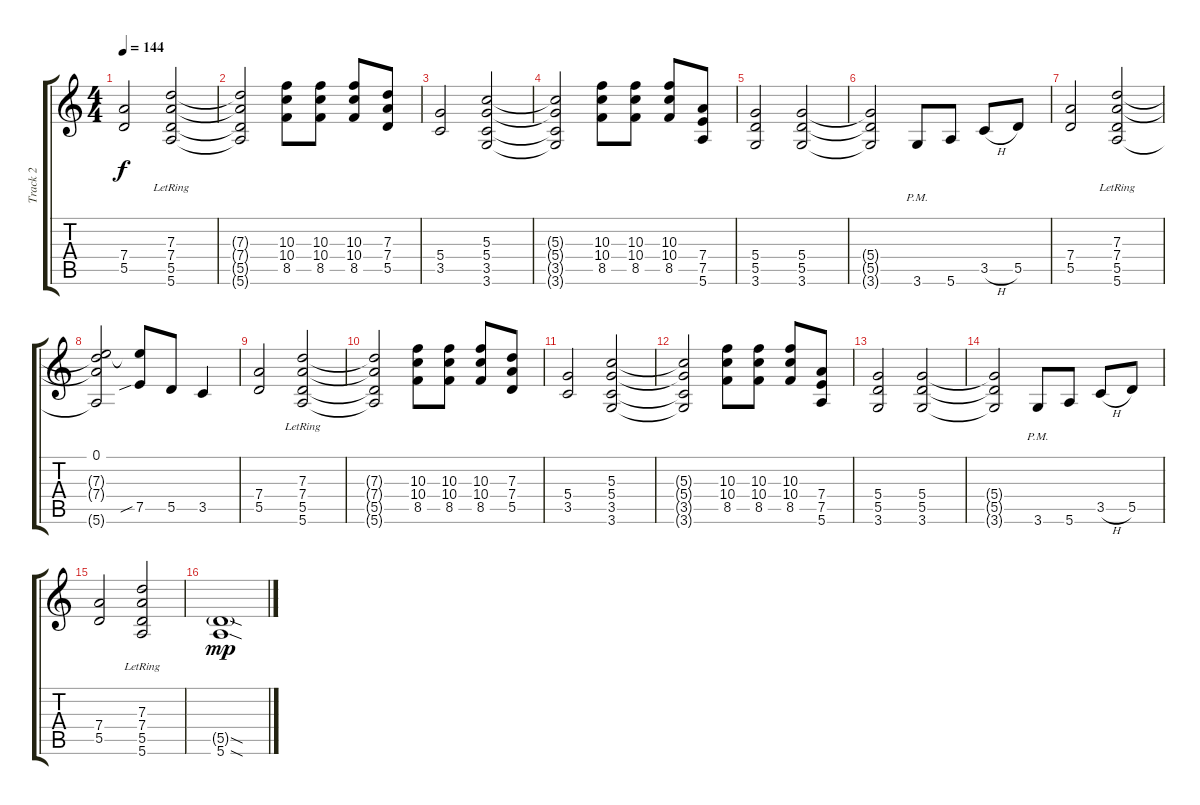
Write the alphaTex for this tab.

\track ("Track 2" "Track 2") {instrument overdrivenguitar}
\staff {score tabs}
\tuning (E4 B3 G3 D3 A2 E2) {hide}
\ts (4 4)
\tempo 144
\clef g2
\ks c
(7.4 5.5).2{dy f} (7.3{lr} 7.4 5.5 5.6).2 |
(7.3{t} 7.4{t} 5.5{t} 5.6{t}).2 (10.3 10.4 8.5).8 (10.3 10.4 8.5).8 (10.3 10.4 8.5).8 (7.3 7.4 5.5).8 |
(5.4 3.5).2 (5.3 5.4 3.5 3.6).2 |
(5.3{t} 5.4{t} 3.5{t} 3.6{t}).2 (10.3 10.4 8.5).8 (10.3 10.4 8.5).8 (10.3 10.4 8.5).8 (7.4 7.5 5.6).8 |
(5.4 5.5 3.6).2 (5.4 5.5 3.6).2 |
(5.4{t} 5.5{t} 3.6{t}).2 3.6{pm}.8 5.6.8 3.5{h}.8 5.5.8 |
(7.4 5.5).2 (7.3{lr} 7.4 5.5 5.6).2 |
(0.1 7.3{t} 7.4{t} 5.6{t}).2 (0.1{t} 7.5{sib}).8 5.5.8 3.5.4 |
(7.4 5.5).2 (7.3{lr} 7.4 5.5 5.6).2 |
(7.3{t} 7.4{t} 5.5{t} 5.6{t}).2 (10.3 10.4 8.5).8 (10.3 10.4 8.5).8 (10.3 10.4 8.5).8 (7.3 7.4 5.5).8 |
(5.4 3.5).2 (5.3 5.4 3.5 3.6).2 |
(5.3{t} 5.4{t} 3.5{t} 3.6{t}).2 (10.3 10.4 8.5).8 (10.3 10.4 8.5).8 (10.3 10.4 8.5).8 (7.4 7.5 5.6).8 |
(5.4 5.5 3.6).2 (5.4 5.5 3.6).2 |
(5.4{t} 5.5{t} 3.6{t}).2 3.6{pm}.8 5.6.8 3.5{h}.8 5.5.8 |
(7.4 5.5).2 (7.3{lr} 7.4 5.5 5.6).2 |
(5.5{sod g} 5.6{sod}).1{dy mp}
